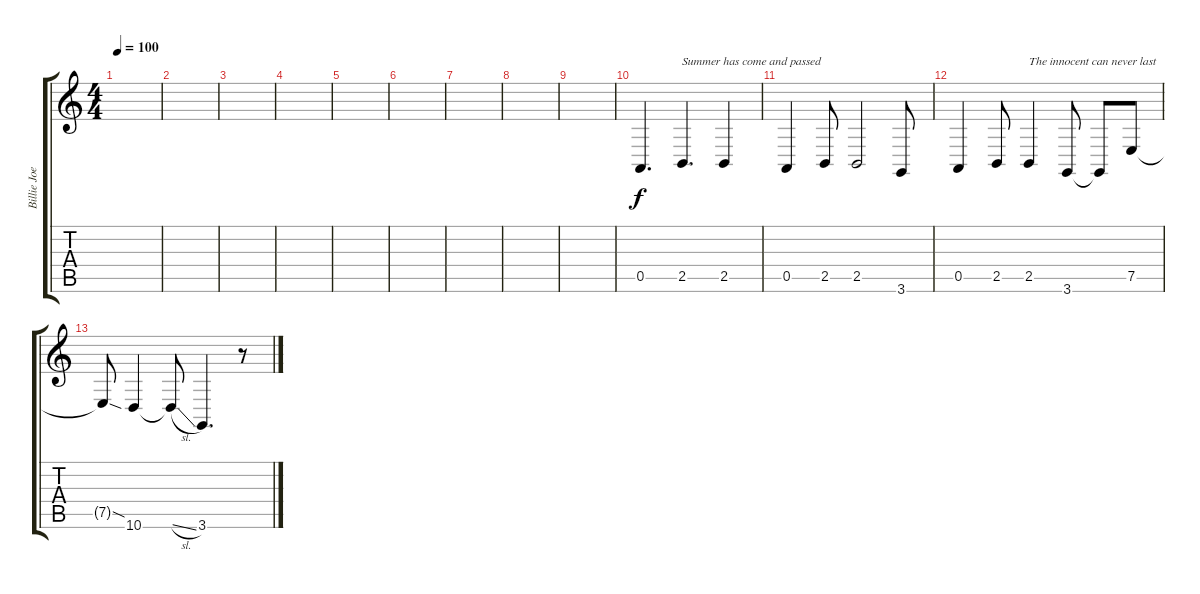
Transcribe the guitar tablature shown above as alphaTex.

\track ("Billie Joe Armstrong (Vocals)" "Billie Joe") {instrument viola}
\staff {score tabs}
\tuning (E4 B3 G3 D3 A2 E2) {hide}
\ts (4 4)
\tempo 100
\clef g2
\ks c
|
|
|
|
|
|
|
|
|
0.5.4{d} 2.5.4{d txt "Summer has come and passed"} 2.5.4 |
0.5.4 2.5.8 2.5.2 3.6.8 |
0.5.4 2.5.8 2.5.4{txt "The innocent can never last"} 3.6.8 3.6{t}.8 7.5.8 |
7.5{sod t}.8 10.6.4 10.6{sl t}.8 3.6.4{d} r.8
